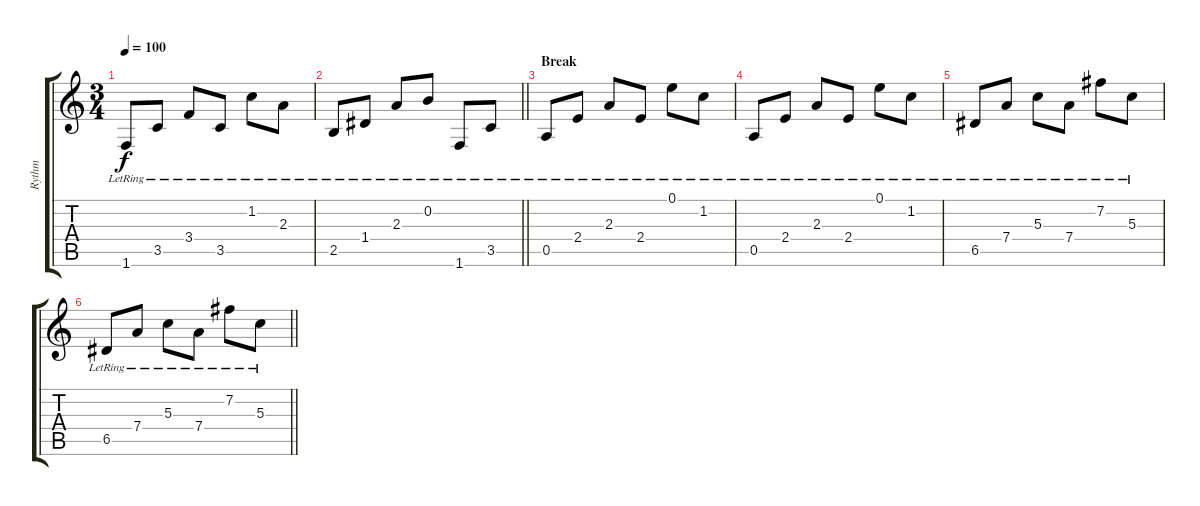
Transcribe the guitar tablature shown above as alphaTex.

\track ("Rythm" "Rythm") {instrument acousticguitarnylon}
\staff {score tabs}
\tuning (E4 B3 G3 D3 A2 E2) {hide}
\ts (3 4)
\tempo 100
\clef g2
\ks c
1.6{lr}.8{dy f volume 0} 3.5{lr}.8 3.4{lr}.8 3.5{lr}.8 1.2{lr}.8 2.3{lr}.8 |
\barLineRight lightlight
2.5{lr}.8 1.4{lr}.8 2.3{lr}.8 0.2{lr}.8 1.6{lr}.8 3.5{lr}.8 |
\section ("" "Break")
0.5{lr}.8 2.4{lr}.8 2.3{lr}.8 2.4{lr}.8 0.1{lr}.8 1.2{lr}.8 |
0.5{lr}.8 2.4{lr}.8 2.3{lr}.8 2.4{lr}.8 0.1{lr}.8 1.2{lr}.8 |
6.5{lr}.8 7.4{lr}.8 5.3{lr}.8 7.4{lr}.8 7.2{lr}.8 5.3{lr}.8 |
\barLineRight lightlight
6.5{lr}.8 7.4{lr}.8 5.3{lr}.8 7.4{lr}.8 7.2{lr}.8 5.3{lr}.8
